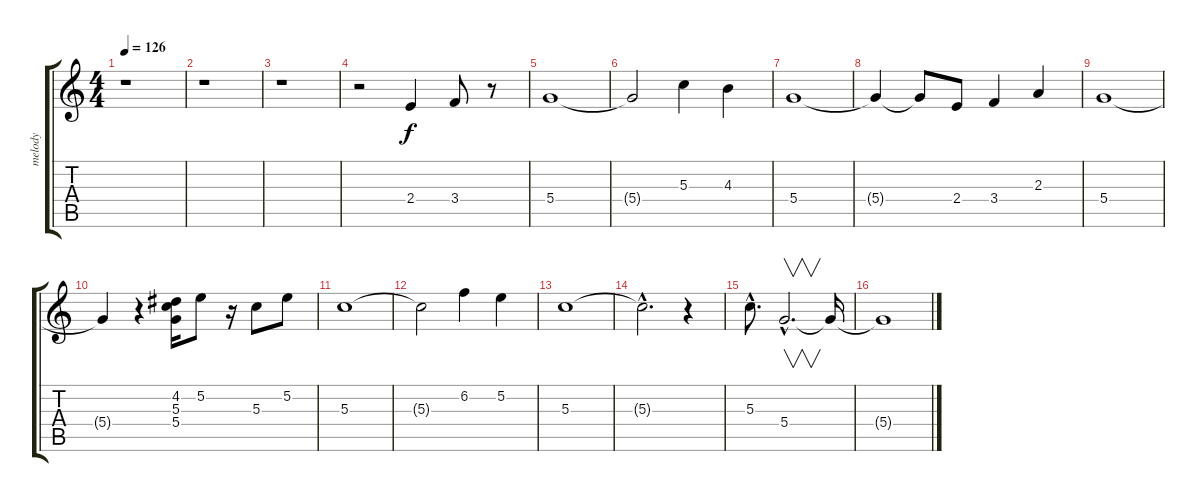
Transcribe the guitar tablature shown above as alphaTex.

\track ("melody" "melody") {instrument distortionguitar}
\staff {score tabs}
\tuning (E4 B3 G3 D3 A2 E2) {hide}
\ts (4 4)
\tempo 126
\clef g2
\ks c
r.1{dy f instrument distortionguitar} |
r.1 |
r.1 |
r.2 2.4.4 3.4.8 r.8 |
5.4.1 |
5.4{t}.2 5.3.4 4.3.4 |
5.4.1 |
5.4{t}.4 5.4{t}.8 2.4.8 3.4.4 2.3.4 |
5.4.1 |
5.4{t}.4 r.4 (4.2 5.3 5.4).16 5.2.8 r.16 5.3.8 5.2.8 |
5.3.1 |
5.3{t}.2 6.2.4 5.2.4 |
5.3.1 |
5.3{hac t}.2{d} r.4 |
5.3{hac}.8{d} 5.4{hac}.2{v d} 5.4{t}.16 |
5.4{t}.1
